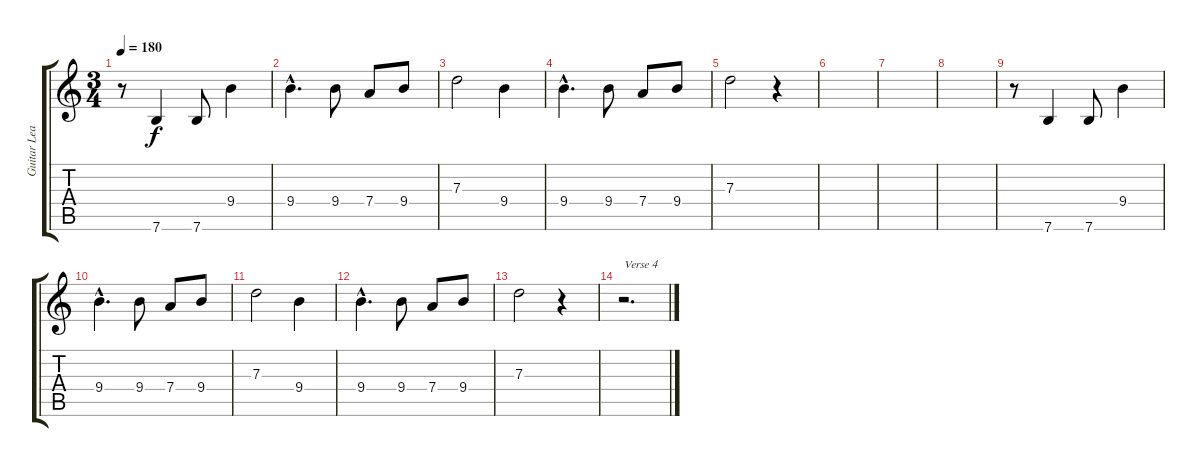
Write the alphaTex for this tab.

\track ("Guitar Lead" "Guitar Lea") {instrument overdrivenguitar}
\staff {score tabs}
\tuning (E4 B3 G3 D3 A2 E2) {hide}
\ts (3 4)
\tempo 180
\clef g2
\ks c
r.8{dy f} 7.6.4 7.6.8 9.4.4 |
9.4{hac}.4{d} 9.4.8 7.4.8 9.4.8 |
7.3.2 9.4.4 |
9.4{hac}.4{d} 9.4.8 7.4.8 9.4.8 |
7.3.2 r.4 |
|
|
|
r.8 7.6.4 7.6.8 9.4.4 |
9.4{hac}.4{d} 9.4.8 7.4.8 9.4.8 |
7.3.2 9.4.4 |
9.4{hac}.4{d} 9.4.8 7.4.8 9.4.8 |
7.3.2 r.4{volume 11} |
r.2{d txt "Verse 4"}
